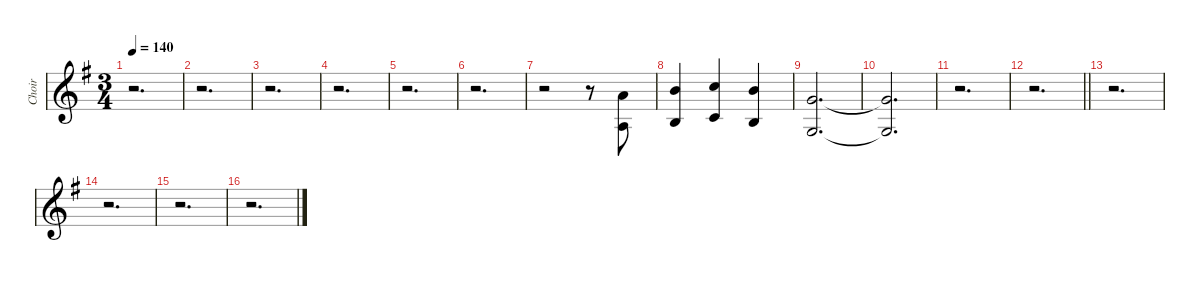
\defaultSystemsLayout 8
\hideDynamics
\bracketExtendMode groupsimilarinstruments
\firstSystemTrackNameMode fullname
\otherSystemsTrackNameOrientation horizontal
\track ("Choir" "chr.") {defaultSystemsLayout 8 instrument choiraahs}
\staff {score}
\tuning (E4 B3 G3 D3 A2 E2)
\ts (3 4)
\tempo 140
\clef g2
\ks g
r.2{d dy f beam Down} |
r.2{d beam Down} |
r.2{d beam Down} |
r.2{d beam Down} |
r.2{d beam Down} |
r.2{d beam Down} |
r.2{beam Down} r.8{beam Down} (10.2{acc forcenatural} 7.4{acc forcenatural}).8{beam Up} |
(12.2{acc forcenatural} 9.4{acc forcenatural}).4{beam Up} (13.2{acc forcenatural} 10.4{acc forcenatural}).4{beam Up} (12.2{acc forcenatural} 9.4{acc forcenatural}).4{beam Up} |
(8.2{acc forcenatural} 5.4{acc forcenatural}).2{d beam Up} |
(8.2{t acc forcenatural} 5.4{t acc forcenatural}).2{d beam Up} |
r.2{d beam Down} |
\barLineRight lightlight
r.2{d beam Down} |
r.2{d beam Down} |
r.2{d beam Down} |
r.2{d beam Down} |
r.2{d beam Down}
